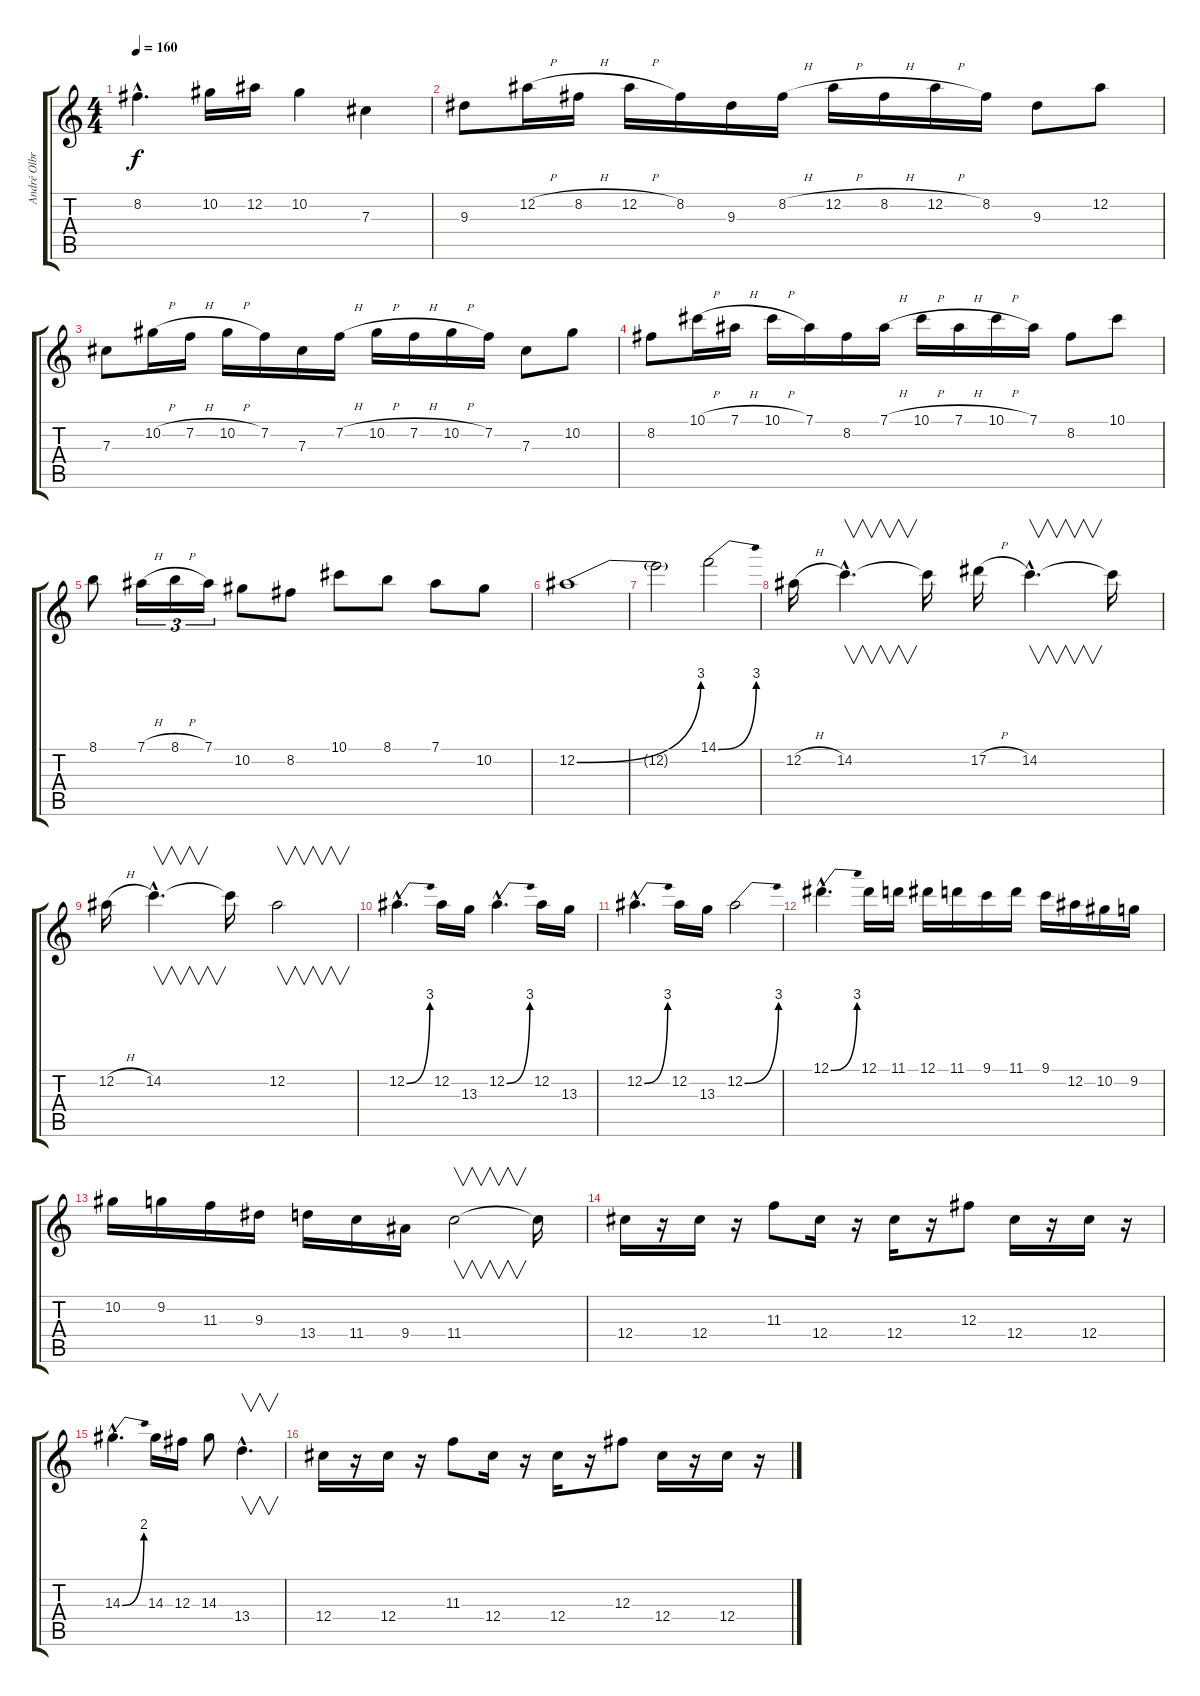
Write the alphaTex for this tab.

\track ("André Olbrich" "André Olbr") {instrument distortionguitar}
\staff {score tabs}
\tuning (Eb4 Bb3 Gb3 Db3 Ab2 Eb2) {hide}
\ts (4 4)
\tempo 160
\clef g2
\ks c
8.2{hac}.4{d dy f} 10.2.16 12.2.16 10.2.4 7.3.4 |
9.3.8 12.2{h}.16 8.2{h}.16 12.2{h}.16 8.2.16 9.3.16 8.2{h}.16 12.2{h}.16 8.2{h}.16 12.2{h}.16 8.2.16 9.3.8 12.2.8 |
7.3.8 10.2{h}.16 7.2{h}.16 10.2{h}.16 7.2.16 7.3.16 7.2{h}.16 10.2{h}.16 7.2{h}.16 10.2{h}.16 7.2.16 7.3.8 10.2.8 |
8.2.8 10.1{h}.16 7.1{h}.16 10.1{h}.16 7.1.16 8.2.16 7.1{h}.16 10.1{h}.16 7.1{h}.16 10.1{h}.16 7.1.16 8.2.8 10.1.8 |
8.1.8 7.1{h}.16{tu (3 2)} 8.1{h}.16{tu (3 2)} 7.1.16{tu (3 2)} 10.2.8 8.2.8 10.1.8 8.1.8 7.1.8 10.2.8 |
12.2{be (bend 0 0 60 12)}.1 |
12.2{t}.2 14.1{be (bend 0 0 60 12)}.2 |
12.2{h}.16 14.2{hac}.4{v d} 14.2{t}.16 17.2{h}.16 14.2{hac}.4{v d} 14.2{t}.16 |
12.2{h}.16 14.2{hac}.4{v d} 14.2{t}.16 12.2.2{v} |
12.2{be (bend 0 0 60 12) hac}.4{d} 12.2.16 13.3.16 12.2{be (bend 0 0 60 12) hac}.4{d} 12.2.16 13.3.16 |
12.2{be (bend 0 0 60 12) hac}.4{d} 12.2.16 13.3.16 12.2{be (bend 0 0 60 12)}.2 |
12.1{be (bend 0 0 60 12) hac}.4{d} 12.1.16 11.1.16 12.1.16 11.1.16 9.1.16 11.1.16 9.1.16 12.2.16 10.2.16 9.2.16 |
10.2.16 9.2.16 11.3.16 9.3.16 13.4.16 11.4.16 9.4.16 11.4.2{v} 11.4{t}.16 |
12.4.16 r.16 12.4.16 r.16 11.3.8 12.4.16 r.16 12.4.16 r.16 12.3.8 12.4.16 r.16 12.4.16 r.16 |
14.3{be (bend 0 0 60 8) hac}.4{d} 14.3.16 12.3.16 14.3.8 13.4{hac}.4{v d} |
12.4.16 r.16 12.4.16 r.16 11.3.8 12.4.16 r.16 12.4.16 r.16 12.3.8 12.4.16 r.16 12.4.16 r.16
